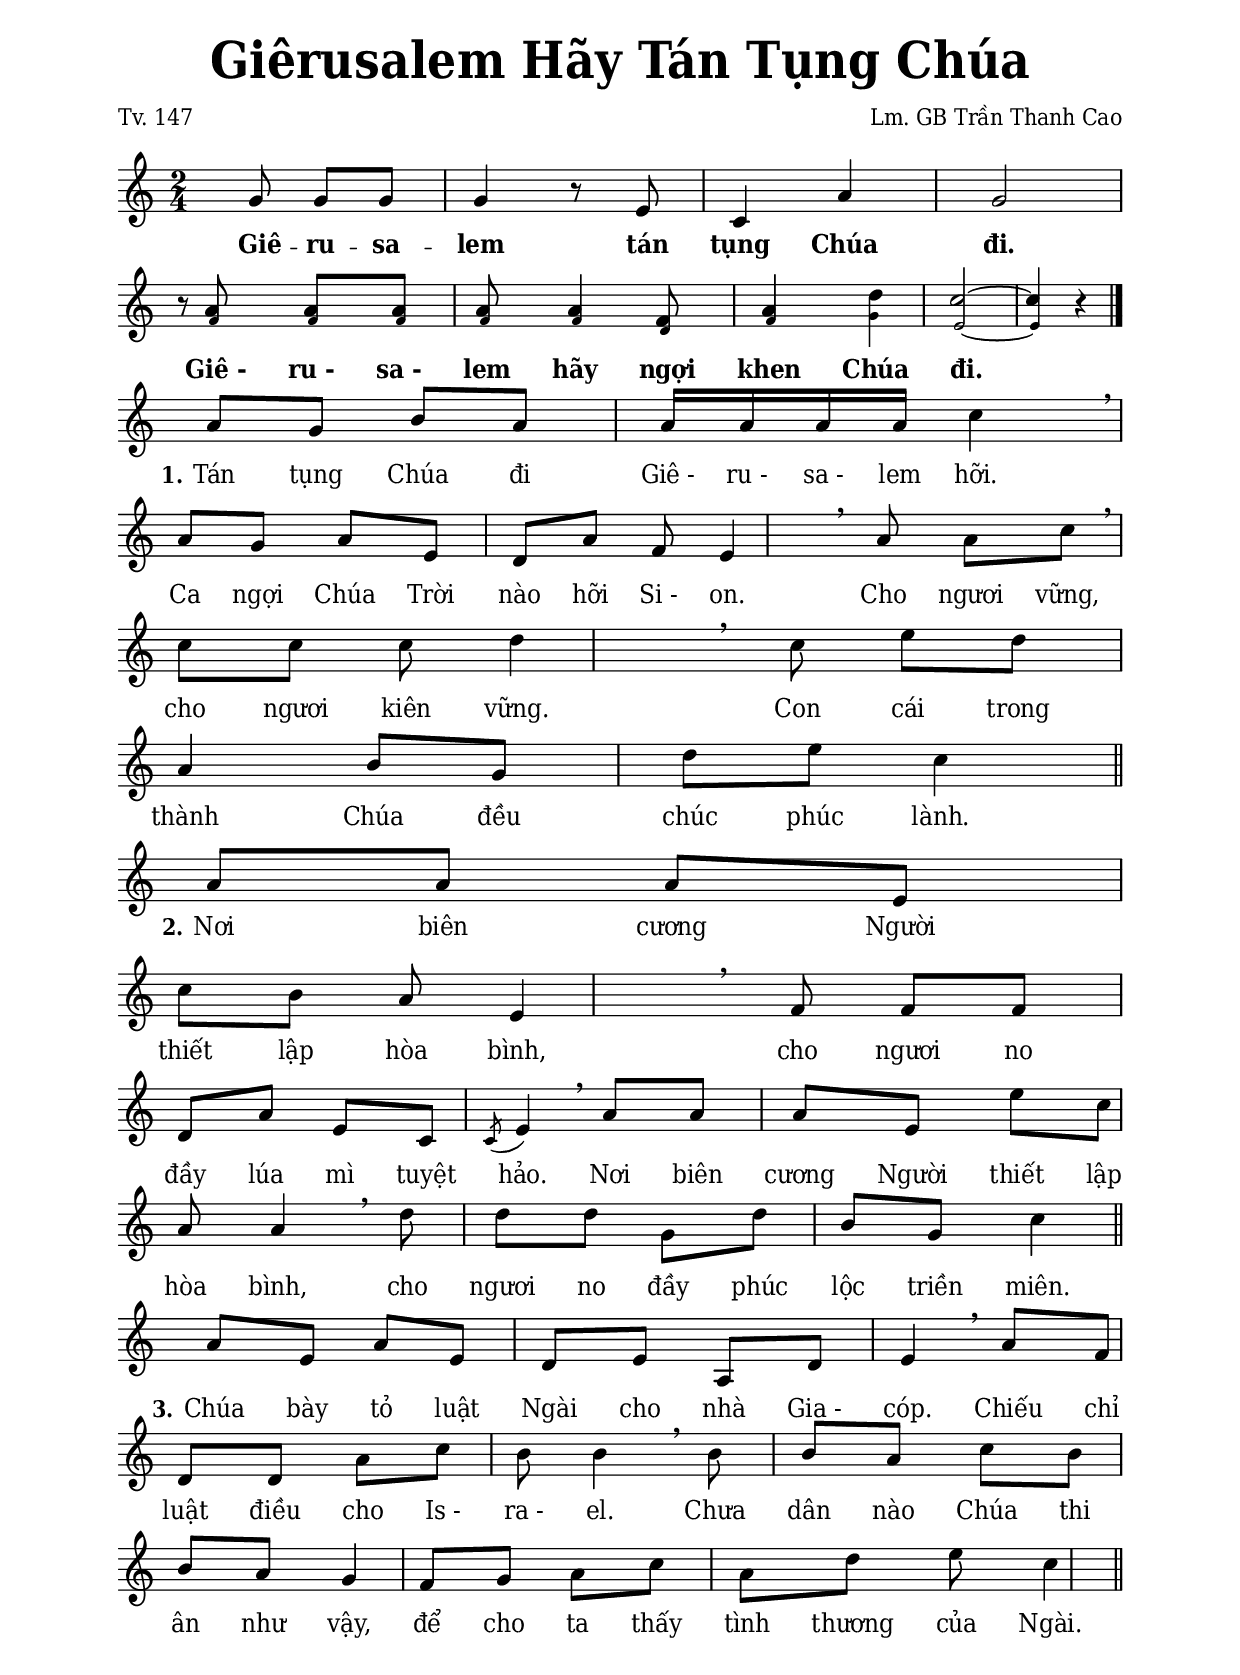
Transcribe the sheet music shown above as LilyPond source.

% Cài đặt chung
\version "2.22.1"
\include "english.ly"

\header {
  title = \markup { \raise #1 \fontsize #3 "Giêrusalem Hãy Tán Tụng Chúa" }
  instrument = " "
  poet = "Tv. 147"
  composer = "Lm. GB Trần Thanh Cao"
  arranger = " "
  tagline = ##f
}

% Nhạc điệp khúc
nhacDiepKhucSop= \relative c'' {
  <>^\markup { \halign #40 " " }
  \partial 4. g8 g g |
  g4 r8 e |
  c4 a' |
  g2 | \break
  r8 a a a |
  a a4 f8 |
  a4 d |
  c2 ~ |
  c4 r \bar "|."
}

nhacDiepKhucBas = \relative c' {
  \skip 4.
  \skip 4 r8 \skip 8
  \skip 2
  \skip 2
  r8 f f f |
  f f4 d8 |
  f4 g |
  e2 ~ |
  e4 r
}

% Nhạc phiên khúc
nhacPhienKhucMot = \relative c'' {
  a8 g b a a16 a a a c4 \breathe
  a8 g a e d a' f e4 \breathe
  a8 a c \breathe
  c c c d4 \breathe
  c8 e d a4 b8 g d' e c4 \bar "||"
}

nhacPhienKhucHai = \relative c'' {
  a8 a a e c' b a e4 \breathe
  f8 f f d a' e c \acciaccatura c8 e4 \breathe
  a8 a a e e' c a a4 \breathe
  d8 d d g, d' b g c4 \bar "||"
}

nhacPhienKhucBa = \relative c'' {
  a8 e a e d e a, d e4 \breathe
  a8 f d d a' c b b4 \breathe
  b8 b a c b b a g4 f8 g a c a d e c4 \bar "||"
}

% Lời điệp khúc
loiDiepKhuc = \lyricmode {
  Giê -- ru -- sa -- lem tán tụng Chúa đi.
  "Giê -" "ru -" "sa -" lem hãy ngợi khen Chúa đi.
}

% Lời phiên khúc
loiPhienKhucMot = \lyricmode {
  \set stanza = #"1."
  Tán tụng Chúa đi "Giê -" "ru -" "sa -" lem hỡi.
  Ca ngợi Chúa Trời nào hỡi "Si -" on.
  Cho ngươi vững, cho ngươi kiên vững.
  Con cái trong thành Chúa đều chúc phúc lành.
}

loiPhienKhucHai = \lyricmode {
  \set stanza = #"2."
  Nơi biên cương Người thiết lập hòa bình,
  cho ngươi no đầy lúa mì tuyệt hảo.
  Nơi biên cương Người thiết lập hòa bình,
  cho ngươi no đầy phúc lộc triền miên.
}

loiPhienKhucBa = \lyricmode {
  \set stanza = #"3."
  Chúa bày tỏ luật Ngài cho nhà "Gia -" cóp.
  Chiếu chỉ luật điều cho "Is -" "ra -" el.
  Chưa dân nào Chúa thi ân như vậy,
  để cho ta thấy tình thương của Ngài.
}


% Dàn trang
\paper {
  #(set-paper-size "a4")
  top-margin = 15\mm
  bottom-margin = 10\mm
  left-margin = 20\mm
  right-margin = 20\mm
  indent = #0
  #(define fonts
    (make-pango-font-tree
      "Deja Vu Serif Condensed"
      "Deja Vu Serif Condensed"
      "Deja Vu Serif Condensed"
      (/ 20 20)))
  page-count = #1
  system-system-spacing = #'((basic-distance . 12)
                             (minimum-distance . 12.5)
                             (padding . 1))
  score-system-spacing = #'((basic-distance . 12)
                             (minimum-distance . 12.5)
                             (padding . 1))
}

% Thiết lập tông và nhịp
TongNhip = { \key c \major \time 2/4 }

% Đổi kích thước nốt cho bè phụ
notBePhu =
#(define-music-function (font-size music) (number? ly:music?)
   (for-some-music
     (lambda (m)
       (if (music-is-of-type? m 'rhythmic-event)
           (begin
             (set! (ly:music-property m 'tweaks)
                   (cons `(font-size . ,font-size)
                         (ly:music-property m 'tweaks)))
             #t)
           #f))
     music)
   music)

\score {
  \new ChoirStaff <<
    \new Staff = diepKhuc \with {
        \consists "Merge_rests_engraver"
        %\magnifyStaff #(magstep +1)
        printPartCombineTexts = ##f
      }
      <<
      \new Voice \TongNhip \partCombine 
        \nhacDiepKhucSop
        \notBePhu -3 { \nhacDiepKhucBas }
      \new NullVoice = nhacThamChieu \nhacDiepKhucSop
      \new Lyrics \with {
          \override VerticalAxisGroup.
            nonstaff-relatedstaff-spacing.padding = #1.2
          \override VerticalAxisGroup.
            nonstaff-unrelatedstaff-spacing.padding = #1
        }
        \lyricsto nhacThamChieu \loiDiepKhuc
      >>
  >>
  \layout {
    \override Lyrics.LyricText.font-series = #'bold
    %\override Lyrics.LyricText.font-size = #+2
    \override Lyrics.LyricSpace.minimum-distance = #4
    \override Score.BarNumber.break-visibility = ##(#f #f #f)
    \override Score.SpacingSpanner.uniform-stretching = ##t
  }
}

\score {
  \new ChoirStaff <<
    \new Staff = phienKhuc \with {
        %\magnifyStaff #(magstep +1)
      }
      <<
      \new Voice = beSop {
        \key c \major \time 2/4 \nhacPhienKhucMot
      }
    >>
    \new Lyrics \with {
          \override VerticalAxisGroup.
            nonstaff-relatedstaff-spacing.padding = #1.5
          \override VerticalAxisGroup.
            nonstaff-unrelatedstaff-spacing.padding = #1
        }
        \lyricsto beSop \loiPhienKhucMot
  >>
  \layout {
    \override Staff.TimeSignature.transparent = ##t
    %\override Lyrics.LyricText.font-size = #+2
    \override Lyrics.LyricSpace.minimum-distance = #3
    \override Score.BarNumber.break-visibility = ##(#f #f #f)
    \override Score.SpacingSpanner.uniform-stretching = ##t
    \set Score.barAlways = ##t
    \set Score.defaultBarType = ""
  } 
}

\score {
  \new ChoirStaff <<
    \new Staff = phienKhuc \with {
        %\magnifyStaff #(magstep +1)
      }
      <<
      \new Voice = beSop {
        \key c \major \time 2/4 \nhacPhienKhucHai
      }
    >>
    \new Lyrics \with {
          \override VerticalAxisGroup.
            nonstaff-relatedstaff-spacing.padding = #1
          \override VerticalAxisGroup.
            nonstaff-unrelatedstaff-spacing.padding = #1
        }
        \lyricsto beSop \loiPhienKhucHai
  >>
  \layout {
    \override Staff.TimeSignature.transparent = ##t
    %\override Lyrics.LyricText.font-size = #+2
    \override Lyrics.LyricSpace.minimum-distance = #4
    \override Score.BarNumber.break-visibility = ##(#f #f #f)
    \override Score.SpacingSpanner.uniform-stretching = ##t
    \set Score.barAlways = ##t
    \set Score.defaultBarType = ""
  } 
}

\score {
  \new ChoirStaff <<
    \new Staff = phienKhuc \with {
        %\magnifyStaff #(magstep +1)
      }
      <<
      \new Voice = beSop {
        \key c \major \time 2/4 \nhacPhienKhucBa
      }
    >>
    \new Lyrics \with {
          \override VerticalAxisGroup.
            nonstaff-relatedstaff-spacing.padding = #1
          \override VerticalAxisGroup.
            nonstaff-unrelatedstaff-spacing.padding = #1
        }
        \lyricsto beSop \loiPhienKhucBa
  >>
  \layout {
    \override Staff.TimeSignature.transparent = ##t
    %\override Lyrics.LyricText.font-size = #+2
    \override Lyrics.LyricSpace.minimum-distance = #4
    \override Score.BarNumber.break-visibility = ##(#f #f #f)
    \override Score.SpacingSpanner.uniform-stretching = ##t
    \set Score.barAlways = ##t
    \set Score.defaultBarType = ""
  } 
}
